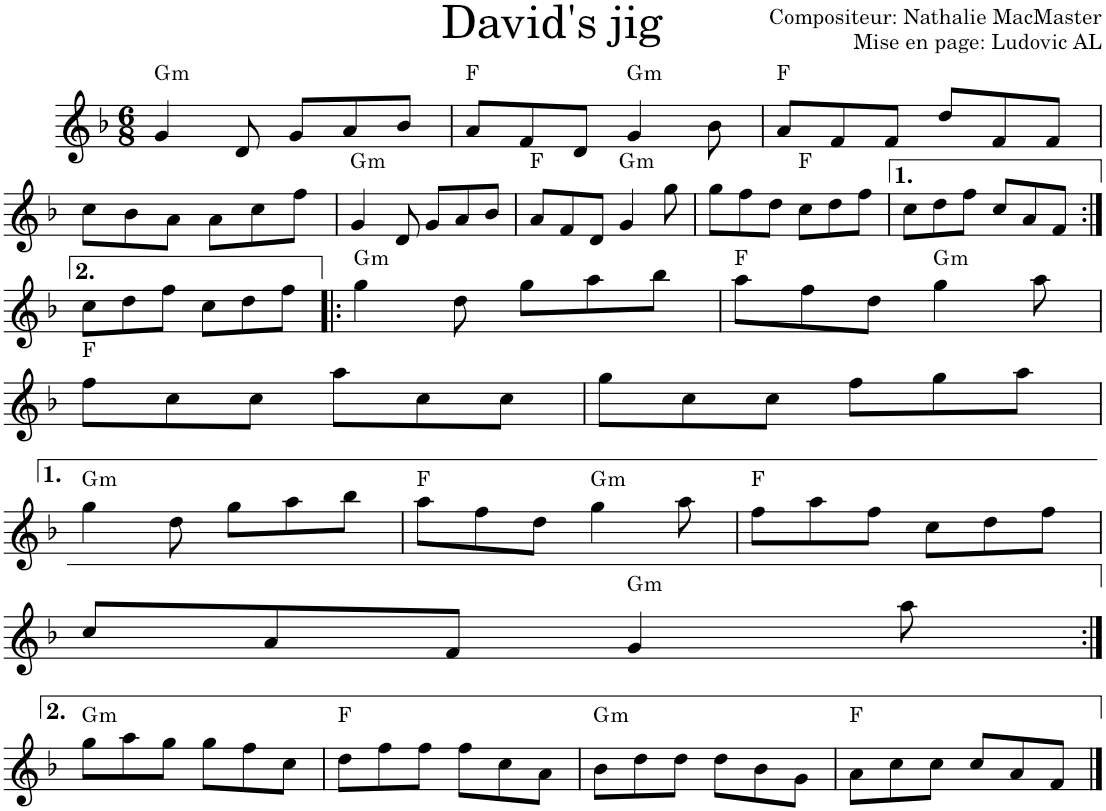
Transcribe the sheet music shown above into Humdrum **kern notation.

**kern	**harte
*part1	*part1
*staff1	*
*I"Voice	*
*I'V	*
*clefG2	*
*k[b-]	*
*M6/8	*
=1	=1
!	!LO:H:kt=m
4g/	G:min
8d/	.
8g/L	.
8a/	.
8b-/J	.
=2	=2
8a/L	F:maj
8f/	.
8d/J	.
!	!LO:H:kt=m
4g/	G:min
8b-\	.
=3	=3
8a/L	F:maj
8f/	.
8f/J	.
8dd/L	.
8f/	.
8f/J	.
!!LO:LB:g=z
=4	=4
8cc\L	.
8b-\	.
8a\J	.
8a\L	.
8cc\	.
8ff\J	.
=5	=5
!	!LO:H:kt=m
4g/	G:min
8d/	.
8g/L	.
8a/	.
8b-/J	.
=6	=6
8a/L	F:maj
8f/	.
8d/J	.
!	!LO:H:kt=m
4g/	G:min
8gg\	.
=7	=7
8gg\L	.
8ff\	.
8dd\J	.
8cc\L	F:maj
8dd\	.
8ff\J	.
=8	=8
8cc\L	.
8dd\	.
8ff\J	.
8cc/L	.
8a/	.
8f/J	.
!!LO:LB:g=z
=9:|!	=9:|!
8cc\L	.
8dd\	.
8ff\J	.
8cc\L	.
8dd\	.
8ff\J	.
=10!|:	=10!|:
!	!LO:H:kt=m
4gg\	G:min
8dd\	.
8gg\L	.
8aa\	.
8bb-\J	.
=11	=11
8aa\L	F:maj
8ff\	.
8dd\J	.
!	!LO:H:kt=m
4gg\	G:min
8aa\	.
!!LO:LB:g=z
=12	=12
8ff\L	F:maj
8cc\	.
8cc\J	.
8aa\L	.
8cc\	.
8cc\J	.
=13	=13
8gg\L	.
8cc\	.
8cc\J	.
8ff\L	.
8gg\	.
8aa\J	.
!!LO:LB:g=z
=14	=14
!	!LO:H:kt=m
4gg\	G:min
8dd\	.
8gg\L	.
8aa\	.
8bb-\J	.
=15	=15
8aa\L	F:maj
8ff\	.
8dd\J	.
!	!LO:H:kt=m
4gg\	G:min
8aa\	.
=16	=16
8ff\L	F:maj
8aa\	.
8ff\J	.
8cc\L	.
8dd\	.
8ff\J	.
!!LO:LB:g=z
=17	=17
8cc/L	.
8a/	.
8f/J	.
!	!LO:H:kt=m
4g/	G:min
8aa\	.
!!LO:LB:g=z
=18:|!	=18:|!
!	!LO:H:kt=m
8gg\L	G:min
8aa\	.
8gg\J	.
8gg\L	.
8ff\	.
8cc\J	.
=19	=19
8dd\L	F:maj
8ff\	.
8ff\J	.
8ff\L	.
8cc\	.
8a\J	.
=20	=20
!	!LO:H:kt=m
8b-\L	G:min
8dd\	.
8dd\J	.
8dd\L	.
8b-\	.
8g\J	.
=21	=21
8a\L	F:maj
8cc\	.
8cc\J	.
8cc/L	.
8a/	.
8f/J	.
==	==
*-	*-
